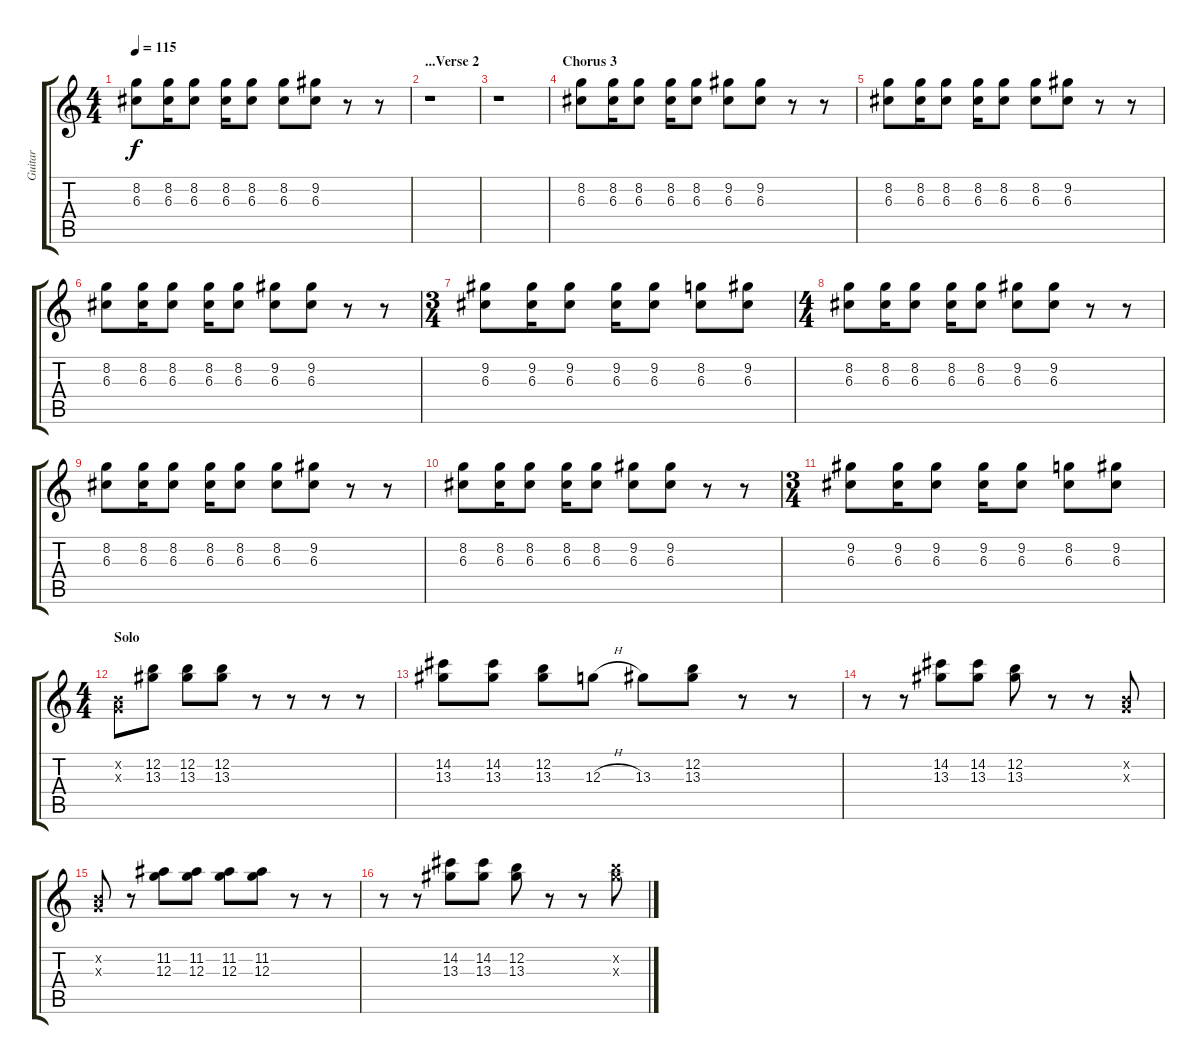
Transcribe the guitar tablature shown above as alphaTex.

\track ("Guitar" "Guitar") {instrument distortionguitar}
\staff {score tabs}
\tuning (E4 B3 G3 D3 A2 E2) {hide}
\ts (4 4)
\tempo 115
\clef g2
\ks c
(8.2 6.3).8{dy f} (8.2 6.3).16 (8.2 6.3).8 (8.2 6.3).16 (8.2 6.3).8 (8.2 6.3).8 (9.2 6.3).8 r.8 r.8 |
\section ("" "...Verse 2")
r.1 |
r.1 |
\section ("" "Chorus 3")
(8.2 6.3).8 (8.2 6.3).16 (8.2 6.3).8 (8.2 6.3).16 (8.2 6.3).8 (9.2 6.3).8 (9.2 6.3).8 r.8 r.8 |
(8.2 6.3).8 (8.2 6.3).16 (8.2 6.3).8 (8.2 6.3).16 (8.2 6.3).8 (8.2 6.3).8 (9.2 6.3).8 r.8 r.8 |
(8.2 6.3).8 (8.2 6.3).16 (8.2 6.3).8 (8.2 6.3).16 (8.2 6.3).8 (9.2 6.3).8 (9.2 6.3).8 r.8 r.8 |
\ts (3 4)
(9.2 6.3).8 (9.2 6.3).16 (9.2 6.3).8 (9.2 6.3).16 (9.2 6.3).8 (8.2 6.3).8 (9.2 6.3).8 |
\ts (4 4)
(8.2 6.3).8 (8.2 6.3).16 (8.2 6.3).8 (8.2 6.3).16 (8.2 6.3).8 (9.2 6.3).8 (9.2 6.3).8 r.8 r.8 |
(8.2 6.3).8 (8.2 6.3).16 (8.2 6.3).8 (8.2 6.3).16 (8.2 6.3).8 (8.2 6.3).8 (9.2 6.3).8 r.8 r.8 |
(8.2 6.3).8 (8.2 6.3).16 (8.2 6.3).8 (8.2 6.3).16 (8.2 6.3).8 (9.2 6.3).8 (9.2 6.3).8 r.8 r.8 |
\ts (3 4)
(9.2 6.3).8 (9.2 6.3).16 (9.2 6.3).8 (9.2 6.3).16 (9.2 6.3).8 (8.2 6.3).8 (9.2 6.3).8 |
\ts (4 4)
\section ("" "Solo")
(0.2{x} 0.3{x}).8 (12.2 13.3).8 (12.2 13.3).8 (12.2 13.3).8 r.8 r.8 r.8 r.8 |
(14.2 13.3).8 (14.2 13.3).8 (12.2 13.3).8 12.3{h}.8 13.3.8 (12.2 13.3).8 r.8 r.8 |
r.8 r.8 (14.2 13.3).8 (14.2 13.3).8 (12.2 13.3).8 r.8 r.8 (0.2{x} 0.3{x}).8 |
(0.2{x} 0.3{x}).8 r.8 (11.2 12.3).8 (11.2 12.3).8 (11.2 12.3).8 (11.2 12.3).8 r.8 r.8 |
r.8 r.8 (14.2 13.3).8 (14.2 13.3).8 (12.2 13.3).8 r.8 r.8 (12.2{x} 13.3{x}).8
